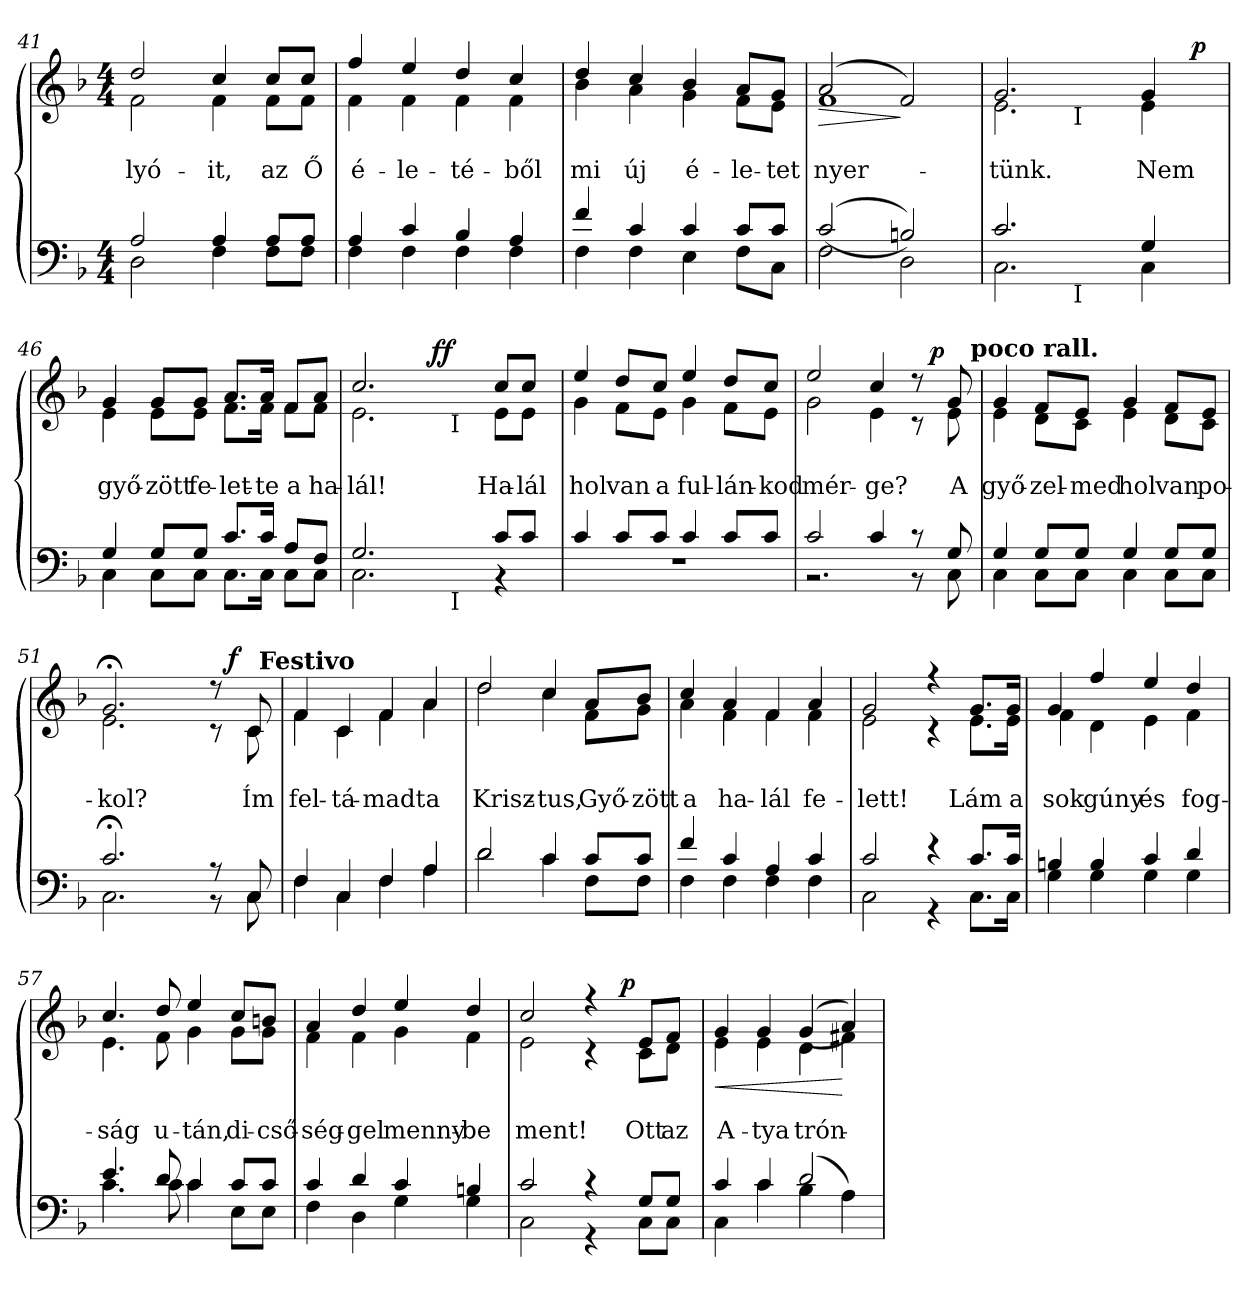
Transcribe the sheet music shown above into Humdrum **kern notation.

**kern	**kern	**text	**text	**dynam
*part2	*part1	*part1	*part1	*part1
*staff2	*staff1	*staff1	*staff1	*staff1
*clefF4	*clefG2	*	*	*
*k[b-]	*k[b-]	*	*	*
*F:	*F:	*	*	*
*M4/4	*M4/4	*	*	*
=41	=41	=41	=41	=41
*^	*	*	*	*
!	!	!	!	!LO:LY:b	!
*	*	*^	*	*	*
2A/	2D\	2dd/	2f\	.	-lyó-	.
!	!	!	!	!	!LO:LY:b	!
4A/	4F\	4cc/	4f\	.	-it,	.
!	!	!	!	!	!LO:LY:b	!
8A/L	8F\L	8cc/L	8f\L	.	az	.
!	!	!	!	!	!LO:LY:b	!
8A/J	8F\J	8cc/J	8f\J	.	Ő	.
=42	=42	=42	=42	=42	=42	=42
!	!	!	!	!	!LO:LY:b	!
4A/	4F\	4ff/	4f\	.	é-	.
!	!	!	!	!	!LO:LY:b	!
4c/	4F\	4ee/	4f\	.	-le-	.
!	!	!	!	!	!LO:LY:b	!
4B-/	4F\	4dd/	4f\	.	-té-	.
!	!	!	!	!	!LO:LY:b	!
4A/	4F\	4cc/	4f\	.	-ből	.
=43	=43	=43	=43	=43	=43	=43
!	!	!	!	!	!LO:LY:b	!
4f/	4F\	4dd/	4b-\	.	mi	.
!	!	!	!	!	!LO:LY:b	!
4c/	4F\	4cc/	4a\	.	új	.
!	!	!	!	!	!LO:LY:b	!
4c/	4E\	4b-/	4g\	.	é-	.
!	!	!	!	!	!LO:LY:b	!
8c/L	8F\L	8a/L	8f\L	.	-le-	.
!	!	!	!	!	!LO:LY:b	!
8c/J	8C\J	8g/J	8e\J	.	-tet	.
!!LO:LB:g=z	!!
=44	=44	=44	=44	=44	=44	=44
!	!	!	!	!	!LO:LY:b	!LO:HP:b
(<(>2c/	2F\	(>2a/	1f	.	nyer-	>
2Bn/))	2D\	2f/)	.	.	.	]
*	*	*v	*v	*	*	*
=45	=45	=45	=45	=45	=45
!	!	!	!	!LO:LY:b	!
*	*^	*^	*	*	*
*	*	*	*	*^	*	*	*
*	*	*	*	*	*^	*	*	*
2.c/	2.C\	4...ryy	2.g/	2.e\	2ryy	4...ryy	.	-tünk.	.
!	!	!	!	!	!	!LO:TX:b:t=I	!	!	!
!	!	!LO:TX:b:t=I	!	!	!	!	!	!	!
.	.	2ryy	.	.	.	2ryy	.	.	.
.	.	.	.	.	4ryy	.	.	.	.
!	!	!	!	!	!	!	!	!LO:LY:b	!
4G/	4C\	.	4g/	4e\	8ryy	.	.	Nem	.
.	.	.	.	.	32ryy	.	.	.	.
!	!	!	!	!	!	!	!	!	!LO:DY:a
.	.	.	.	.	16.ryy	.	.	.	p
.	.	32ryy	.	.	.	32ryy	.	.	.
*	*v	*v	*	*	*	*	*	*	*
*	*	*v	*v	*v	*v	*	*	*
=46	=46	=46	=46	=46	=46
*	*^	*^	*	*	*
*	*	*	*	*^	*	*	*
*	*	*	*	*	*^	*	*	*
!	!	!	!	!	!	!	!	!LO:LY:b	!
*	*v	*v	*	*	*	*	*	*	*
*	*	*	*v	*v	*v	*	*	*
4G/	4C\	4g/	4e\	.	győ-	.
!	!	!	!	!	!LO:LY:b	!
8G/L	8C\L	8g/L	8e\L	.	-zött	.
!	!	!	!	!	!LO:LY:b	!
8G/J	8C\J	8g/J	8e\J	.	fe-	.
!	!	!	!	!	!LO:LY:b	!
8.c/L	8.C\L	8.a/L	8.f\L	.	-let-	.
!	!	!	!	!	!LO:LY:b	!
16c/Jk	16C\Jk	16a/Jk	16f\Jk	.	-te	.
!	!	!	!	!	!LO:LY:b	!
8A/L	8C\L	8f/L	8f\L	.	a	.
!	!	!	!	!	!LO:LY:b	!
8F/J	8C\J	8a/J	8f\J	.	ha-	.
*	*	*v	*v	*	*	*
=47	=47	=47	=47	=47	=47
*	*	*^	*	*	*
!	!	!	!	!	!LO:LY:b	!
*	*^	*^	*^	*	*	*
2.G/	2.C\	4...ryy	2.cc/	2.e\	4ryy	4...ryy	.	-lál!	.
.	.	.	.	.	8ryy	.	.	.	.
.	.	.	.	.	32ryy	.	.	.	.
!	!	!	!	!	!	!	!	!	!LO:DY:a
.	.	.	.	.	2ryy	.	.	.	ff
!	!	!	!	!	!	!LO:TX:b:t=I	!	!	!
!	!	!LO:TX:b:t=I	!	!	!	!	!	!	!
.	.	2ryy	.	.	.	2ryy	.	.	.
!	!	!	!	!	!	!	!	!LO:LY:b	!
8c/L	4r	.	8cc/L	8e\L	.	.	.	Ha-	.
!	!	!	!	!	!	!	!	!LO:LY:b	!
8c/J	.	.	8cc/J	8e\J	.	.	.	-lál	.
.	.	.	.	.	16.ryy	.	.	.	.
.	.	32ryy	.	.	.	32ryy	.	.	.
*	*v	*v	*	*	*	*	*	*	*
*	*	*v	*v	*v	*v	*	*	*
=48	=48	=48	=48	=48	=48
*	*^	*^	*	*	*
*	*	*	*	*^	*	*	*
*	*	*	*	*	*^	*	*	*
!	!	!	!	!	!	!	!	!LO:LY:b	!
*	*v	*v	*	*	*	*	*	*	*
*	*	*	*v	*v	*v	*	*	*
4c/	1r	4ee/	4g\	.	hol	.
!	!	!	!	!	!LO:LY:b	!
8c/L	.	8dd/L	8f\L	.	van	.
!	!	!	!	!	!LO:LY:b	!
8c/J	.	8cc/J	8e\J	.	a	.
!	!	!	!	!	!LO:LY:b	!
4c/	.	4ee/	4g\	.	ful-	.
!	!	!	!	!	!LO:LY:b	!
8c/L	.	8dd/L	8f\L	.	-lán-	.
!	!	!	!	!	!LO:LY:b	!
8c/J	.	8cc/J	8e\J	.	-kod	.
*	*	*v	*v	*	*	*
!!LO:LB:g=z
=49	=49	=49	=49	=49	=49
*	*	*^	*	*	*
!	!	!	!	!	!LO:LY:b	!
*	*	*^	*^	*	*	*
2c/	2.r	2ee/	2g\	2ryy	2ryy	.	mér-	.
!	!	!	!	!	!	!	!LO:LY:b	!
4c/	.	4cc/	4e\	4ryy	4...ryy	.	-ge?	.
8r	8r	8r	8r	16ryy	.	.	.	.
!	!	!	!	!	!	!	!	!LO:DY:b
.	.	.	.	8.ryy	.	.	.	p
!	!	!	!	!	!	!	!LO:LY:b	!
8G/	8C\	8g/	8e\	.	.	.	A	.
!	!	!	!	!	!LO:TX:a:B:t=poco rall.	!	!	!
.	.	.	.	.	32ryy	.	.	.
*	*	*v	*v	*v	*v	*	*	*
=50	=50	=50	=50	=50	=50
*	*	*^	*	*	*
*	*	*	*^	*	*	*
*	*	*	*	*^	*	*	*
!	!	!	!	!	!	!	!LO:LY:b	!
*	*	*	*v	*v	*v	*	*	*
4G/	4C\	4g/	4e\	.	győ-	.
!	!	!	!	!	!LO:LY:b	!
8G/L	8C\L	8f/L	8d\L	.	-zel-	.
!	!	!	!	!	!LO:LY:b	!
8G/J	8C\J	8e/J	8c\J	.	-med	.
!	!	!	!	!	!LO:LY:b	!
4G/	4C\	4g/	4e\	.	hol	.
!	!	!	!	!	!LO:LY:b	!
8G/L	8C\L	8f/L	8d\L	.	van	.
!	!	!	!	!	!LO:LY:b	!
8G/J	8C\J	8e/J	8c\J	.	po-	.
*	*	*v	*v	*	*	*
=51	=51	=51	=51	=51	=51
*	*	*^	*	*	*
!	!	!	!	!	!LO:LY:b	!
*	*	*^	*^	*	*	*
2.c;/	2.C\	2.g;/	2.e\	2ryy	2ryy	.	-kol?	.
.	.	.	.	4ryy	4ryy	.	.	.
8r	8r	8r	8r	16ryy	8ryy	.	.	.
!	!	!	!	!	!	!	!	!LO:DY:b
.	.	.	.	8.ryy	.	.	.	f
!	!	!	!	!	!	!	!LO:LY:b	!
8C/	8C\	8c/	8c\	.	32ryy	.	Ím	.
!	!	!	!	!	!LO:TX:a:B:t=Festivo	!	!	!
.	.	.	.	.	16.ryy	.	.	.
*	*	*v	*v	*v	*v	*	*	*
=52	=52	=52	=52	=52	=52
*	*	*^	*	*	*
*	*	*	*^	*	*	*
*	*	*	*	*^	*	*	*
!	!	!	!	!	!	!	!LO:LY:b	!
*	*	*	*v	*v	*v	*	*	*
4F/	4F\	4f/	4f\	.	fel-	.
!	!	!	!	!	!LO:LY:b	!
4C/	4C\	4c/	4c\	.	-tá-	.
!	!	!	!	!	!LO:LY:b	!
4F/	4F\	4f/	4f\	.	-madt	.
!	!	!	!	!	!LO:LY:b	!
4A/	4A\	4a/	4a\	.	a	.
!!LO:LB:g=z	!!
=53	=53	=53	=53	=53	=53	=53
!	!	!	!	!	!LO:LY:b	!
2d/	2d\	2dd/	2dd\	.	Krisz-	.
!	!	!	!	!	!LO:LY:b	!
4c/	4c\	4cc/	4cc\	.	-tus,	.
!	!	!	!	!	!LO:LY:b	!
8c/L	8F\L	8a/L	8f\L	.	Győ-	.
!	!	!	!	!	!LO:LY:b	!
8c/J	8F\J	8b-/J	8g\J	.	-zött	.
=54	=54	=54	=54	=54	=54	=54
!	!	!	!	!	!LO:LY:b	!
4f/	4F\	4cc/	4a\	.	a	.
!	!	!	!	!	!LO:LY:b	!
4c/	4F\	4a/	4f\	.	ha-	.
!	!	!	!	!	!LO:LY:b	!
4A/	4F\	4f/	4f\	.	-lál	.
!	!	!	!	!	!LO:LY:b	!
4c/	4F\	4a/	4f\	.	fe-	.
=55	=55	=55	=55	=55	=55	=55
!	!	!	!	!	!LO:LY:b	!
2c/	2C\	2g/	2e\	.	-lett!	.
4r	4r	4r	4r	.	.	.
!	!	!	!	!	!LO:LY:b	!
8.c/L	8.C\L	8.g/L	8.e\L	.	Lám	.
!	!	!	!	!	!LO:LY:b	!
16c/Jk	16C\Jk	16g/Jk	16e\Jk	.	a	.
=56	=56	=56	=56	=56	=56	=56
!	!	!	!	!	!LO:LY:b	!
4Bn/	4G\	4g/	4f\	.	sok	.
!	!	!	!	!	!LO:LY:b	!
4B/	4G\	4ff/	4d\	.	gúny	.
!	!	!	!	!	!LO:LY:b	!
4c/	4G\	4ee/	4e\	.	és	.
!	!	!	!	!	!LO:LY:b	!
4d/	4G\	4dd/	4f\	.	fog-	.
!!LO:PB:g=z	!!
=57	=57	=57	=57	=57	=57	=57
!	!	!	!	!	!LO:LY:b	!
4.e/	4.c\	4.cc/	4.e\	.	-ság	.
!	!	!	!	!	!LO:LY:b	!
8d/	8c\	8dd/	8f\	.	u-	.
!	!	!	!	!	!LO:LY:b	!
4c/	4c\	4ee/	4g\	.	-tán,	.
!	!	!	!	!	!LO:LY:b	!
8c/L	8E\L	8cc/L	8g\L	.	di-	.
!	!	!	!	!	!LO:LY:b	!
8c/J	8E\J	8bn/J	8g\J	.	-cső-	.
=58	=58	=58	=58	=58	=58	=58
!	!	!	!	!	!LO:LY:b	!
4c/	4F\	4a/	4f\	.	-ség-	.
!	!	!	!	!	!LO:LY:b	!
4d/	4D\	4dd/	4f\	.	-gel	.
!	!	!	!	!	!LO:LY:b	!
4c/	4G\	4ee/	4g\	.	menny-	.
!	!	!	!	!	!LO:LY:b	!
4Bn/	4G\	4dd/	4f\	.	-be	.
*	*	*v	*v	*	*	*
=59	=59	=59	=59	=59	=59
*	*	*^	*	*	*
!	!	!	!	!	!LO:LY:b	!
*	*	*	*^	*	*	*
2c/	2C\	2cc/	2e\	2ryy	.	ment!	.
4r	4r	4r	4r	8.ryy	.	.	.
!	!	!	!	!	!	!	!LO:DY:a
.	.	.	.	4ryy	.	.	p
!	!	!	!	!	!	!LO:LY:b	!
8G/L	8C\L	8e/L	8c\L	.	.	Ott	.
!	!	!	!	!	!	!LO:LY:b	!
8G/J	8C\J	8f/J	8d\J	.	.	az	.
.	.	.	.	16ryy	.	.	.
*	*	*v	*v	*v	*	*	*
=60	=60	=60	=60	=60	=60
*	*	*^	*	*	*
*	*	*	*^	*	*	*
!	!	!	!	!	!	!LO:LY:b	!LO:HP:b
*	*	*	*v	*v	*	*	*
4c/	4C\	4g/	4e\	.	A-	<
!	!	!	!	!	!LO:LY:b	!
4c/	4c\	4g/	4e\	.	-tya	.
!	!	!	!	!	!LO:LY:b	!
(<2d/	4B-\	(<(>4g/	4d\	.	trón-	.
.	4A\)	4a/))	4f#X\	.	.	[
*v	*v	*	*	*	*	*
*	*v	*v	*	*	*
=	=	=	=	=
*-	*-	*-	*-	*-
